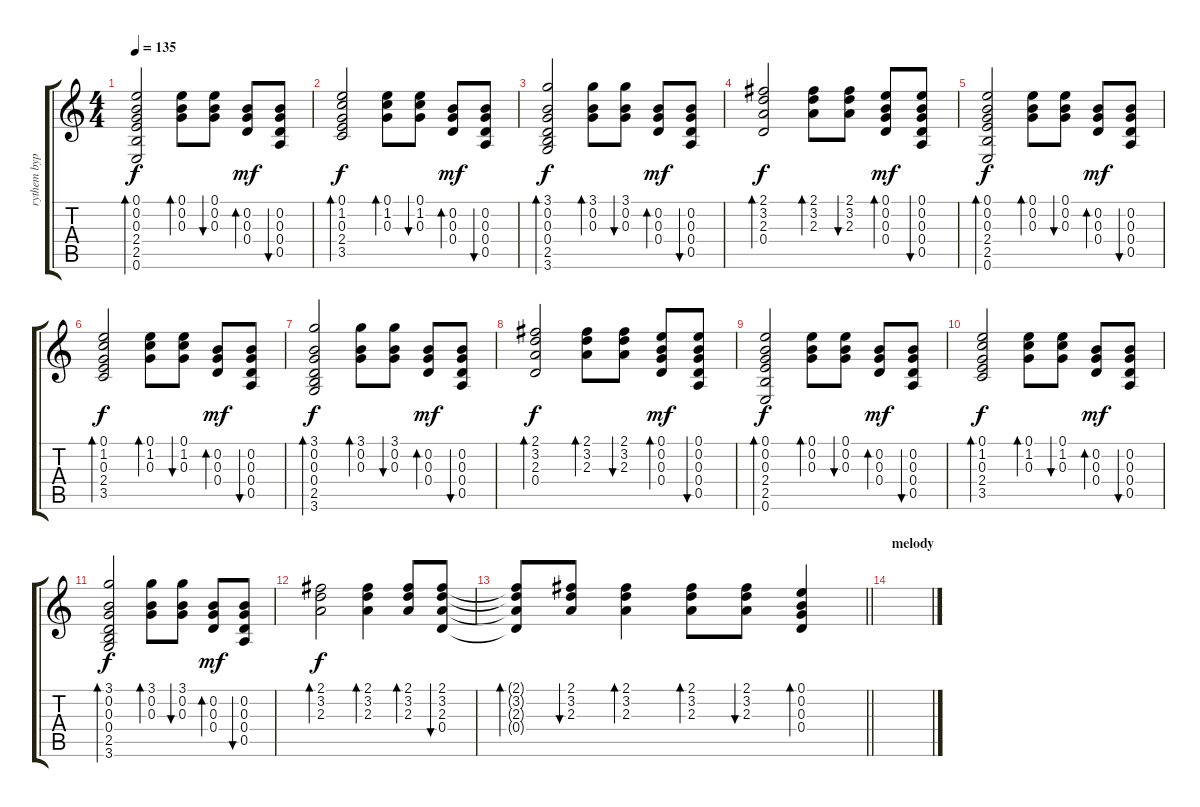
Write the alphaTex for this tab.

\track ("rythem bypass" "rythem byp") {instrument acousticguitarsteel}
\staff {score tabs}
\tuning (E4 B3 G3 D3 A2 E2) {hide}
\ts (4 4)
\tempo 135
\clef g2
\ks c
(0.1 0.2 0.3 2.4 2.5 0.6).2{bd 60 dy f} (0.1 0.2 0.3).8{bd 60} (0.1 0.2 0.3).8{bu 60} (0.2 0.3 0.4).8{bd 60 dy mf} (0.2 0.3 0.4 0.5).8{bu 60} |
(0.1 1.2 0.3 2.4 3.5).2{bd 60 dy f} (0.1 1.2 0.3).8{bd 60} (0.1 1.2 0.3).8{bu 60} (0.2 0.3 0.4).8{bd 60 dy mf} (0.2 0.3 0.4 0.5).8{bu 60} |
(3.1 0.2 0.3 0.4 2.5 3.6).2{bd 60 dy f} (3.1 0.2 0.3).8{bd 60} (3.1 0.2 0.3).8{bu 60} (0.2 0.3 0.4).8{bd 60 dy mf} (0.2 0.3 0.4 0.5).8{bu 60} |
(2.1 3.2 2.3 0.4).2{bd 60 dy f} (2.1 3.2 2.3).8{bd 60} (2.1 3.2 2.3).8{bu 60} (0.1 0.2 0.3 0.4).8{bd 60 dy mf} (0.1 0.2 0.3 0.4 0.5).8{bu 60} |
(0.1 0.2 0.3 2.4 2.5 0.6).2{bd 60 dy f} (0.1 0.2 0.3).8{bd 60} (0.1 0.2 0.3).8{bu 60} (0.2 0.3 0.4).8{bd 60 dy mf} (0.2 0.3 0.4 0.5).8{bu 60} |
(0.1 1.2 0.3 2.4 3.5).2{bd 60 dy f} (0.1 1.2 0.3).8{bd 60} (0.1 1.2 0.3).8{bu 60} (0.2 0.3 0.4).8{bd 60 dy mf} (0.2 0.3 0.4 0.5).8{bu 60} |
(3.1 0.2 0.3 0.4 2.5 3.6).2{bd 60 dy f} (3.1 0.2 0.3).8{bd 60} (3.1 0.2 0.3).8{bu 60} (0.2 0.3 0.4).8{bd 60 dy mf} (0.2 0.3 0.4 0.5).8{bu 60} |
(2.1 3.2 2.3 0.4).2{bd 60 dy f} (2.1 3.2 2.3).8{bd 60} (2.1 3.2 2.3).8{bu 60} (0.1 0.2 0.3 0.4).8{bd 60 dy mf} (0.1 0.2 0.3 0.4 0.5).8{bu 60} |
(0.1 0.2 0.3 2.4 2.5 0.6).2{bd 60 dy f} (0.1 0.2 0.3).8{bd 60} (0.1 0.2 0.3).8{bu 60} (0.2 0.3 0.4).8{bd 60 dy mf} (0.2 0.3 0.4 0.5).8{bu 60} |
(0.1 1.2 0.3 2.4 3.5).2{bd 60 dy f} (0.1 1.2 0.3).8{bd 60} (0.1 1.2 0.3).8{bu 60} (0.2 0.3 0.4).8{bd 60 dy mf} (0.2 0.3 0.4 0.5).8{bu 60} |
(3.1 0.2 0.3 0.4 2.5 3.6).2{bd 60 dy f} (3.1 0.2 0.3).8{bd 60} (3.1 0.2 0.3).8{bu 60} (0.2 0.3 0.4).8{bd 60 dy mf} (0.2 0.3 0.4 0.5).8{bu 60} |
(2.1 3.2 2.3).2{bd 60 dy f} (2.1 3.2 2.3).4{bd 60} (2.1 3.2 2.3).8{bd 60} (2.1 3.2 2.3 0.4).8{bu 60} |
\barLineRight lightlight
(2.1{t} 3.2{t} 2.3{t} 0.4{t}).8{bd 60} (2.1 3.2 2.3).8{bu 60} (2.1 3.2 2.3).4{bd 60} (2.1 3.2 2.3).8{bd 60} (2.1 3.2 2.3).8{bu 60} (0.1 0.2 0.3 0.4).4{bd 60} |
\section ("" "melody")
